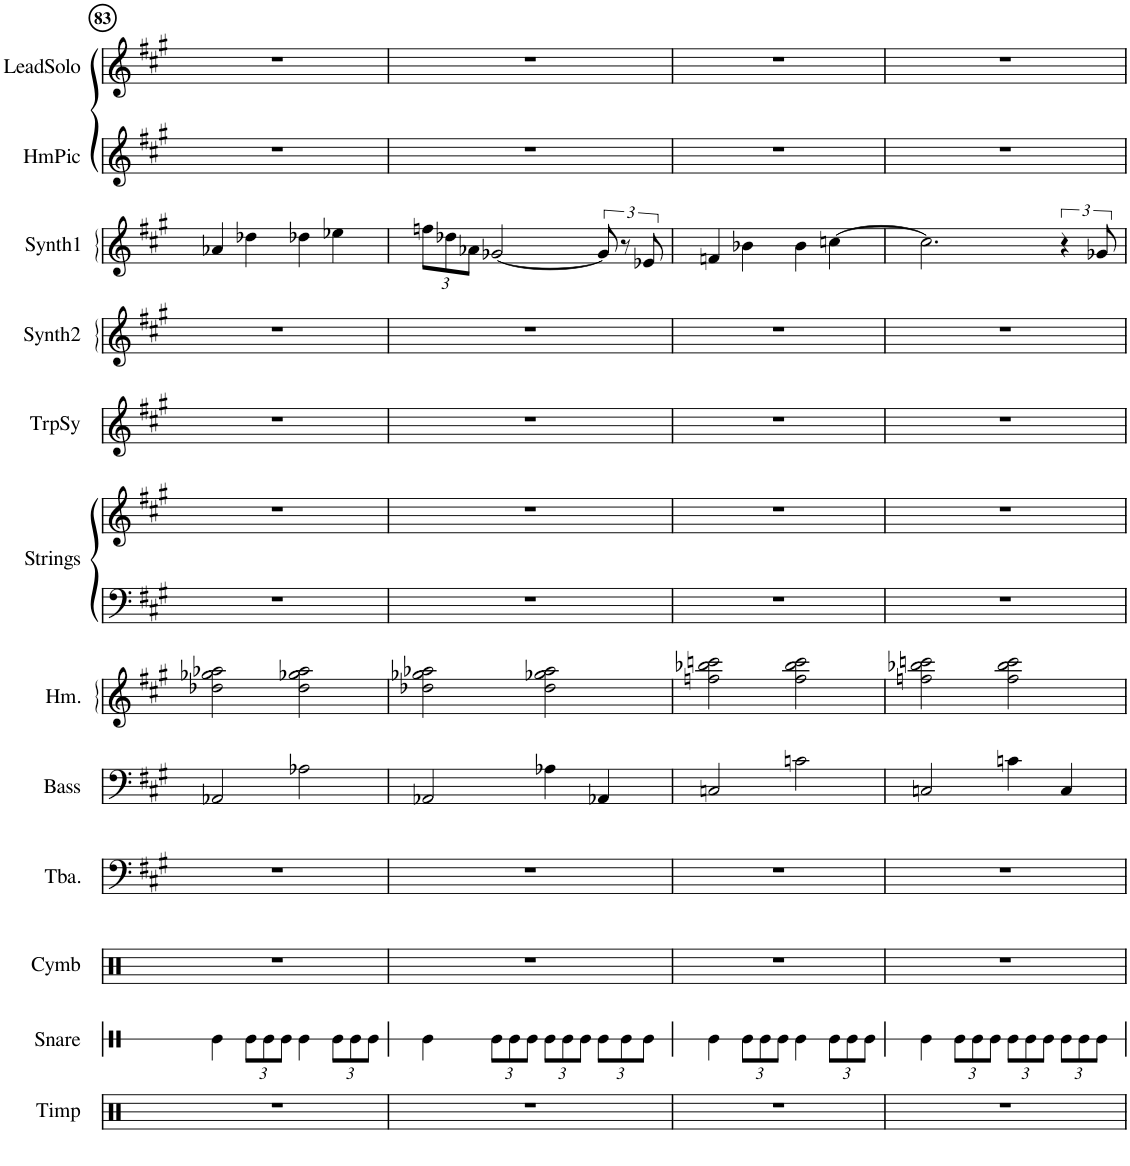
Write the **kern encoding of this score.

**kern	**kern	**kern	**kern	**kern	**kern	**kern	**kern	**kern	**kern	**kern	**kern	**kern
*part12	*part11	*part10	*part9	*part8	*part7	*part6	*part6	*part5	*part4	*part3	*part2	*part1
*staff13	*staff12	*staff11	*staff10	*staff9	*staff8	*staff7	*staff6	*staff5	*staff4	*staff3	*staff2	*staff1
*I"Timp	*I"Snare	*I"Cymb	*I"Tuba	*I"Bass	*I"Hm.	*I"Strings	*	*I"TrpSy	*I"Synth2	*I"Synth1	*I"HmPic	*I"LeadSolo
*I'Timp	*I'Snare	*I'Cymb	*I'Tba.	*I'Bass	*I'Hm.	*I'Strings	*	*I'TrpSy	*I'Synth2	*I'Synth1	*I'HmPic	*I'LeadSolo
!!LO:PB:g=z
*clefX	*clefX	*clefX	*clefF4	*clefF4	*clefG2	*clefF4	*clefG2	*clefG2	*clefG2	*clefG2	*clefG2	*clefG2
*	*	*	*	*Trd7c12	*	*	*	*	*	*	*	*
*k[]	*k[]	*k[]	*k[f#c#g#]	*k[f#c#g#]	*k[f#c#g#]	*k[f#c#g#]	*k[f#c#g#]	*k[f#c#g#]	*k[f#c#g#]	*k[f#c#g#]	*k[f#c#g#]	*k[f#c#g#]
*M4/4	*M4/4	*M4/4	*M4/4	*M4/4	*M4/4	*M4/4	*M4/4	*M4/4	*M4/4	*M4/4	*M4/4	*M4/4
=83	=83	=83	=83	=83	=83	=83	=83	=83	=83	=83	=83	=83
1r	4Re\	1r	1r	2AA-X/	2dd-X\ 2gg-X\ 2aa-X\	1r	1r	1r	1r	4a-X/	1r	1r
*	*Xbrackettup	*	*	*	*	*	*	*	*	*	*	*
.	12Re\L	.	.	.	.	.	.	.	.	4dd-X\	.	.
.	12Re\	.	.	.	.	.	.	.	.	.	.	.
.	12Re\J	.	.	.	.	.	.	.	.	.	.	.
.	4Re\	.	.	2A-X\	2dd-\ 2gg-X\ 2aa-\	.	.	.	.	4dd-X\	.	.
.	12Re\L	.	.	.	.	.	.	.	.	4ee-X\	.	.
.	12Re\	.	.	.	.	.	.	.	.	.	.	.
.	12Re\J	.	.	.	.	.	.	.	.	.	.	.
=84	=84	=84	=84	=84	=84	=84	=84	=84	=84	=84	=84	=84
*	*	*	*	*	*	*	*	*	*	*Xbrackettup	*	*
1r	4Re\	1r	1r	2AA-X/	2dd-X\ 2gg-X\ 2aa-X\	1r	1r	1r	1r	12ffn\L	1r	1r
.	.	.	.	.	.	.	.	.	.	12dd-X\	.	.
.	.	.	.	.	.	.	.	.	.	12a-X\J	.	.
.	12Re\L	.	.	.	.	.	.	.	.	[2g-X/	.	.
.	12Re\	.	.	.	.	.	.	.	.	.	.	.
.	12Re\J	.	.	.	.	.	.	.	.	.	.	.
.	12Re\L	.	.	4A-X\	2dd-\ 2gg-X\ 2aa-\	.	.	.	.	.	.	.
.	12Re\	.	.	.	.	.	.	.	.	.	.	.
.	12Re\J	.	.	.	.	.	.	.	.	.	.	.
*	*	*	*	*	*	*	*	*	*	*brackettup	*	*
.	12Re\L	.	.	4AA-X/	.	.	.	.	.	12g-/]	.	.
.	12Re\	.	.	.	.	.	.	.	.	12r	.	.
.	12Re\J	.	.	.	.	.	.	.	.	12e-X/	.	.
=85	=85	=85	=85	=85	=85	=85	=85	=85	=85	=85	=85	=85
1r	4Re\	1r	1r	2Cn/	2ffn\ 2bb-X\ 2cccn\	1r	1r	1r	1r	4fn/	1r	1r
.	12Re\L	.	.	.	.	.	.	.	.	4b-X\	.	.
.	12Re\	.	.	.	.	.	.	.	.	.	.	.
.	12Re\J	.	.	.	.	.	.	.	.	.	.	.
.	4Re\	.	.	2cn\	2ff\ 2bb-\ 2ccc\	.	.	.	.	4b-\	.	.
.	12Re\L	.	.	.	.	.	.	.	.	[4ccn\	.	.
.	12Re\	.	.	.	.	.	.	.	.	.	.	.
.	12Re\J	.	.	.	.	.	.	.	.	.	.	.
=86	=86	=86	=86	=86	=86	=86	=86	=86	=86	=86	=86	=86
1r	4Re\	1r	1r	2Cn/	2ffn\ 2bb-X\ 2cccn\	1r	1r	1r	1r	2.cc\]	1r	1r
.	12Re\L	.	.	.	.	.	.	.	.	.	.	.
.	12Re\	.	.	.	.	.	.	.	.	.	.	.
.	12Re\J	.	.	.	.	.	.	.	.	.	.	.
.	12Re\L	.	.	4cn\	2ff\ 2bb-\ 2ccc\	.	.	.	.	.	.	.
.	12Re\	.	.	.	.	.	.	.	.	.	.	.
.	12Re\J	.	.	.	.	.	.	.	.	.	.	.
.	12Re\L	.	.	4C/	.	.	.	.	.	6r	.	.
.	12Re\	.	.	.	.	.	.	.	.	.	.	.
.	12Re\J	.	.	.	.	.	.	.	.	12g-X/	.	.
=	=	=	=	=	=	=	=	=	=	=	=	=
*-	*-	*-	*-	*-	*-	*-	*-	*-	*-	*-	*-	*-
